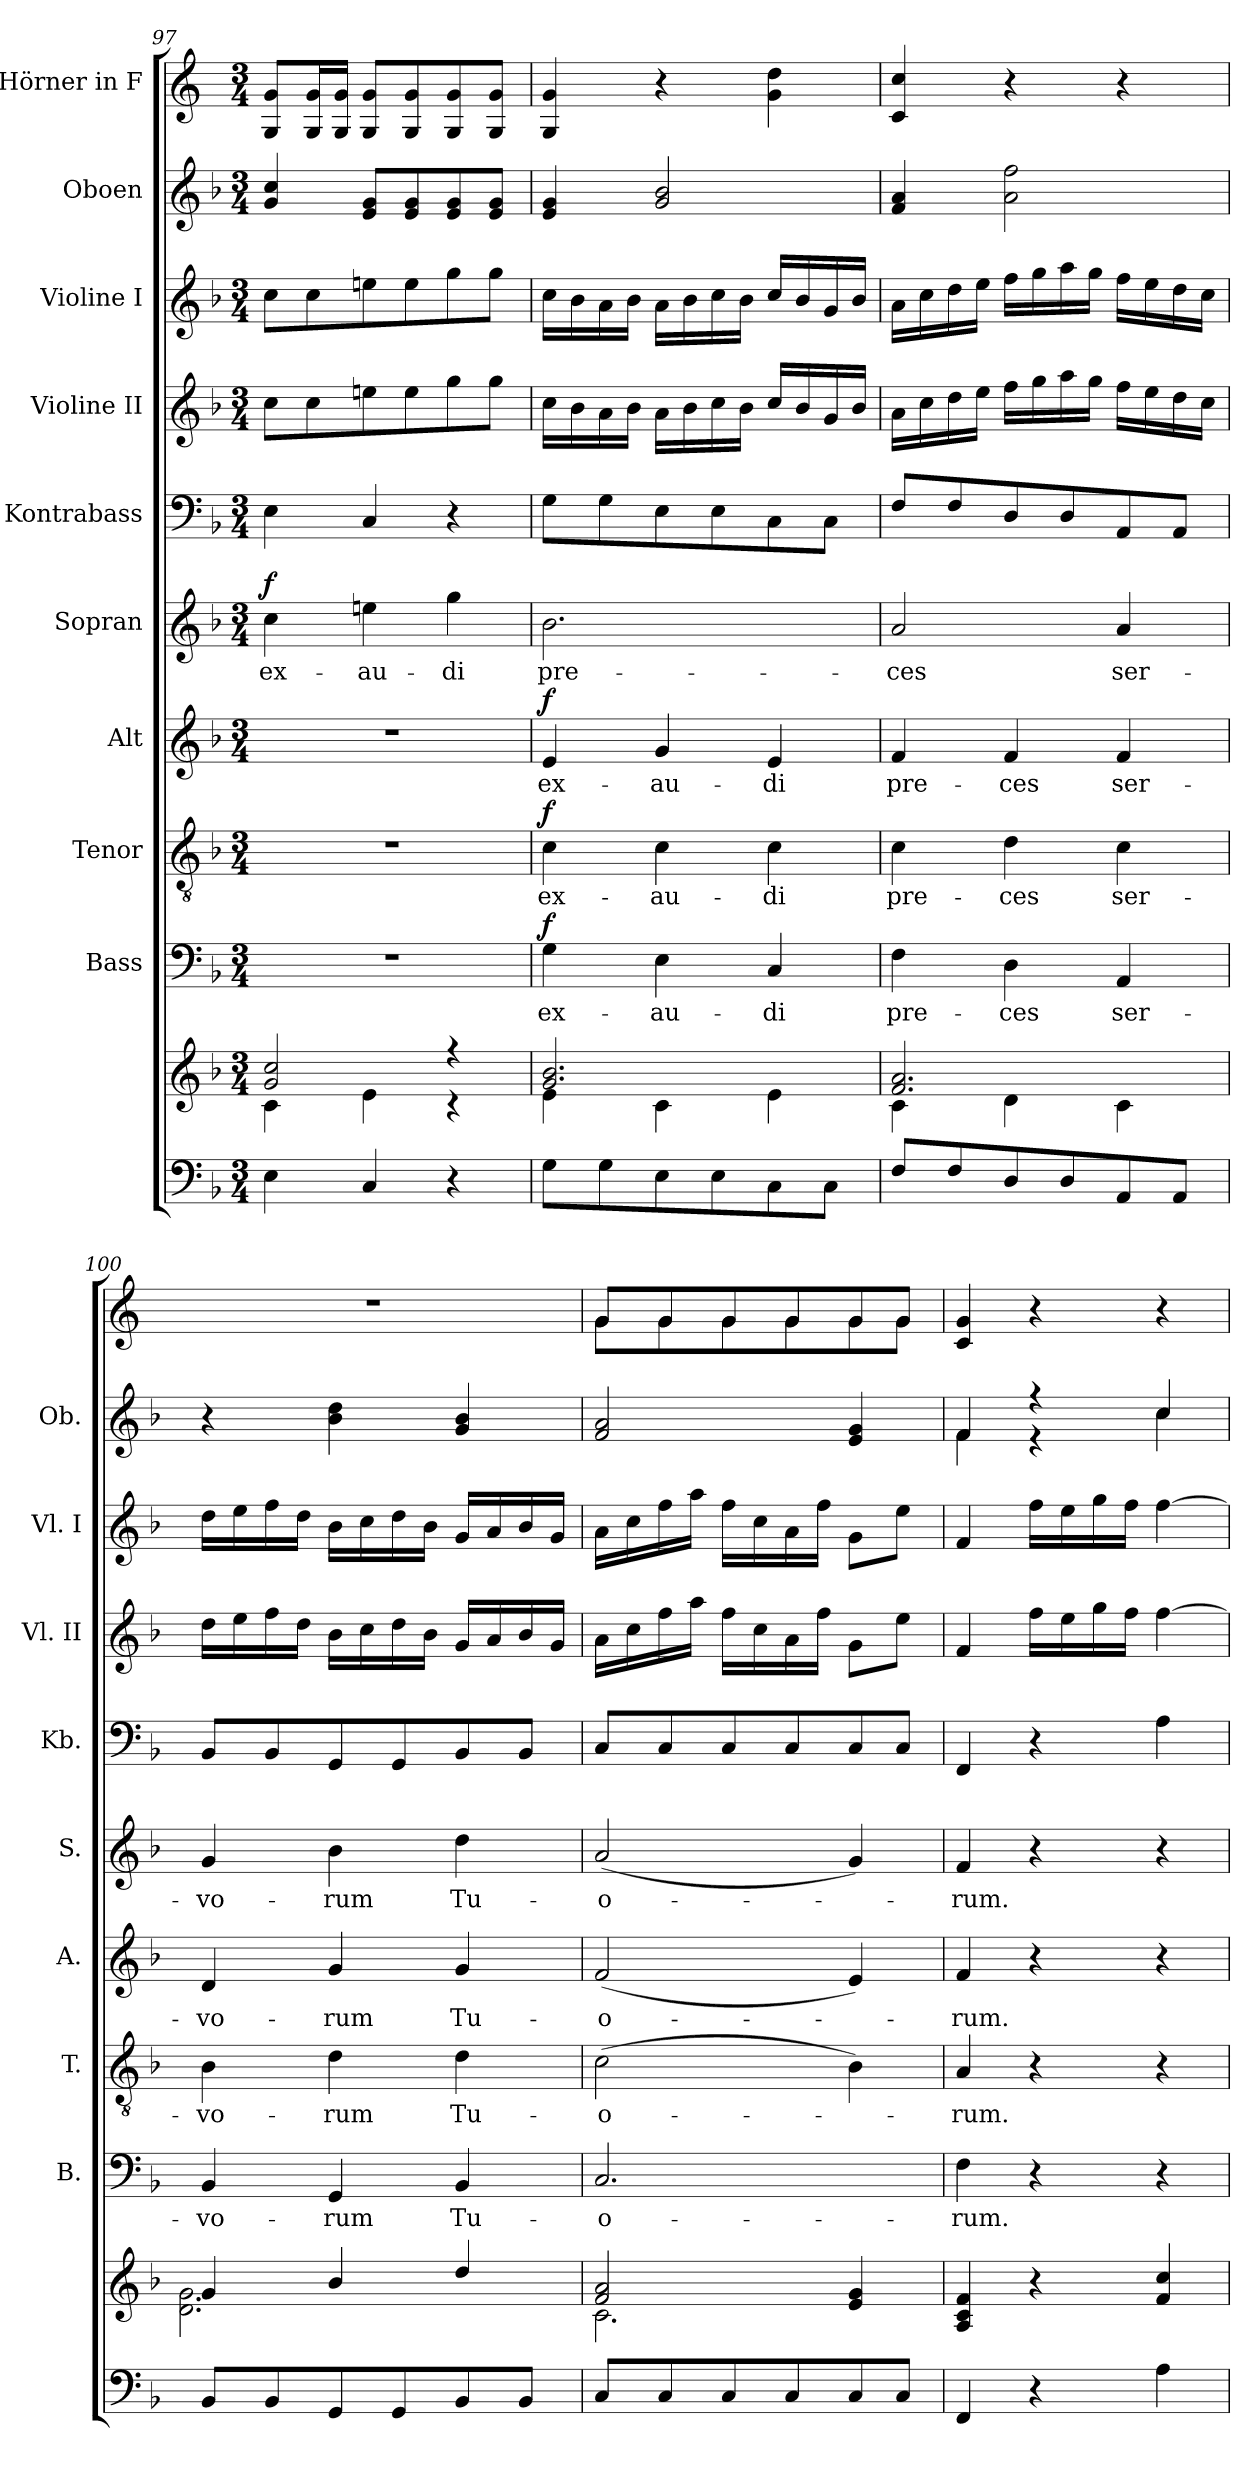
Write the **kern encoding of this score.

**kern	**kern	**kern	**text	**dynam	**kern	**text	**dynam	**kern	**text	**dynam	**kern	**text	**dynam	**kern	**kern	**kern	**kern	**kern
*part10	*part10	*part9	*part9	*part9	*part8	*part8	*part8	*part7	*part7	*part7	*part6	*part6	*part6	*part5	*part4	*part3	*part2	*part1
*staff11	*staff10	*staff9	*staff9	*staff9	*staff8	*staff8	*staff8	*staff7	*staff7	*staff7	*staff6	*staff6	*staff6	*staff5	*staff4	*staff3	*staff2	*staff1
*	*	*I"Bass	*	*	*I"Tenor	*	*	*I"Alt	*	*	*I"Sopran	*	*	*I"Kontrabass	*I"Violine II	*I"Violine I	*I"Oboen	*I"Hörner in F
*	*	*I'B.	*	*	*I'T.	*	*	*I'A.	*	*	*I'S.	*	*	*I'Kb.	*I'Vl. II	*I'Vl. I	*I'Ob.	*
!!LO:PB:g=z
*clefF4	*clefG2	*clefF4	*	*	*clefGv2	*	*	*clefG2	*	*	*clefG2	*	*	*clefF4	*clefG2	*clefG2	*clefG2	*clefG2
*	*	*	*	*	*	*	*	*	*	*	*	*	*	*ITrd7c12	*	*	*	*ITrd4c7
*k[b-]	*k[b-]	*k[b-]	*	*	*k[b-]	*	*	*k[b-]	*	*	*k[b-]	*	*	*k[b-]	*k[b-]	*k[b-]	*k[b-]	*k[b-]
*F:	*F:	*F:	*	*	*F:	*	*	*F:	*	*	*F:	*	*	*F:	*F:	*F:	*F:	*F:
*M3/4	*M3/4	*M3/4	*	*	*M3/4	*	*	*M3/4	*	*	*M3/4	*	*	*M3/4	*M3/4	*M3/4	*M3/4	*M3/4
=97	=97	=97	=97	=97	=97	=97	=97	=97	=97	=97	=97	=97	=97	=97	=97	=97	=97	=97
*	*^	*	*	*	*	*	*	*	*	*	*	*	*	*	*	*	*	*
!	!	!	!	!	!	!	!	!	!	!	!	!	!LO:LY:b	!LO:DY:a	!	!	!	!	!
4E\	2g/ 2cc/	4c\	2.r	.	.	2.r	.	.	2.r	.	.	4cc\	ex-	f	4EE\	8cc\L	8cc\L	4g/ 4cc/	8C/ 8c/L
.	.	.	.	.	.	.	.	.	.	.	.	.	.	.	.	8cc\	8cc\	.	16C/ 16c/L
.	.	.	.	.	.	.	.	.	.	.	.	.	.	.	.	.	.	.	16C/ 16c/JJ
!	!	!	!	!	!	!	!	!	!	!	!	!	!LO:LY:b	!	!	!	!	!	!
4C/	.	4e\	.	.	.	.	.	.	.	.	.	4een\	-au-	.	4CC/	8een\	8een\	8e/ 8g/L	8C/ 8c/L
.	.	.	.	.	.	.	.	.	.	.	.	.	.	.	.	8ee\	8ee\	8e/ 8g/	8C/ 8c/
!	!	!	!	!	!	!	!	!	!	!	!	!	!LO:LY:b	!	!	!	!	!	!
4r	4r	4r	.	.	.	.	.	.	.	.	.	4gg\	-di	.	4r	8gg\	8gg\	8e/ 8g/	8C/ 8c/
.	.	.	.	.	.	.	.	.	.	.	.	.	.	.	.	8gg\J	8gg\J	8e/ 8g/J	8C/ 8c/J
=98	=98	=98	=98	=98	=98	=98	=98	=98	=98	=98	=98	=98	=98	=98	=98	=98	=98	=98	=98
!	!	!	!	!LO:LY:b	!LO:DY:a	!	!LO:LY:b	!LO:DY:a	!	!LO:LY:b	!LO:DY:a	!	!LO:LY:b	!	!	!	!	!	!
8G\L	2.g/ 2.b-/	4e\	4G\	ex-	f	4c\	ex-	f	4e/	ex-	f	2.b-\	pre-	.	8GG\L	16cc\LL	16cc\LL	4e/ 4g/	4C/ 4c/
.	.	.	.	.	.	.	.	.	.	.	.	.	.	.	.	16b-\	16b-\	.	.
8G\	.	.	.	.	.	.	.	.	.	.	.	.	.	.	8GG\	16a\	16a\	.	.
.	.	.	.	.	.	.	.	.	.	.	.	.	.	.	.	16b-\JJ	16b-\JJ	.	.
!	!	!	!	!LO:LY:b	!	!	!LO:LY:b	!	!	!LO:LY:b	!	!	!	!	!	!	!	!	!
8E\	.	4c\	4E\	-au-	.	4c\	-au-	.	4g/	-au-	.	.	.	.	8EE\	16a\LL	16a\LL	2g/ 2b-/	4r
.	.	.	.	.	.	.	.	.	.	.	.	.	.	.	.	16b-\	16b-\	.	.
8E\	.	.	.	.	.	.	.	.	.	.	.	.	.	.	8EE\	16cc\	16cc\	.	.
.	.	.	.	.	.	.	.	.	.	.	.	.	.	.	.	16b-\JJ	16b-\JJ	.	.
!	!	!	!	!LO:LY:b	!	!	!LO:LY:b	!	!	!LO:LY:b	!	!	!	!	!	!	!	!	!
8C\	.	4e\	4C/	-di	.	4c\	-di	.	4e/	-di	.	.	.	.	8CC\	16cc/LL	16cc/LL	.	4c\ 4g\
.	.	.	.	.	.	.	.	.	.	.	.	.	.	.	.	16b-/	16b-/	.	.
8C\J	.	.	.	.	.	.	.	.	.	.	.	.	.	.	8CC\J	16g/	16g/	.	.
.	.	.	.	.	.	.	.	.	.	.	.	.	.	.	.	16b-/JJ	16b-/JJ	.	.
=99	=99	=99	=99	=99	=99	=99	=99	=99	=99	=99	=99	=99	=99	=99	=99	=99	=99	=99	=99
!	!	!	!	!LO:LY:b	!	!	!LO:LY:b	!	!	!LO:LY:b	!	!	!LO:LY:b	!	!	!	!	!	!
8F/L	2.f/ 2.a/	4c\	4F\	pre-	.	4c\	pre-	.	4f/	pre-	.	2a/	-ces	.	8FF/L	16a\LL	16a\LL	4f/ 4a/	4F/ 4f/
.	.	.	.	.	.	.	.	.	.	.	.	.	.	.	.	16cc\	16cc\	.	.
8F/	.	.	.	.	.	.	.	.	.	.	.	.	.	.	8FF/	16dd\	16dd\	.	.
.	.	.	.	.	.	.	.	.	.	.	.	.	.	.	.	16ee\JJ	16ee\JJ	.	.
!	!	!	!	!LO:LY:b	!	!	!LO:LY:b	!	!	!LO:LY:b	!	!	!	!	!	!	!	!	!
8D/	.	4d\	4D\	-ces	.	4d\	-ces	.	4f/	-ces	.	.	.	.	8DD/	16ff\LL	16ff\LL	2a\ 2ff\	4r
.	.	.	.	.	.	.	.	.	.	.	.	.	.	.	.	16gg\	16gg\	.	.
8D/	.	.	.	.	.	.	.	.	.	.	.	.	.	.	8DD/	16aa\	16aa\	.	.
.	.	.	.	.	.	.	.	.	.	.	.	.	.	.	.	16gg\JJ	16gg\JJ	.	.
!	!	!	!	!LO:LY:b	!	!	!LO:LY:b	!	!	!LO:LY:b	!	!	!LO:LY:b	!	!	!	!	!	!
8AA/	.	4c\	4AA/	ser-	.	4c\	ser-	.	4f/	ser-	.	4a/	ser-	.	8AAA/	16ff\LL	16ff\LL	.	4r
.	.	.	.	.	.	.	.	.	.	.	.	.	.	.	.	16ee\	16ee\	.	.
8AA/J	.	.	.	.	.	.	.	.	.	.	.	.	.	.	8AAA/J	16dd\	16dd\	.	.
.	.	.	.	.	.	.	.	.	.	.	.	.	.	.	.	16cc\JJ	16cc\JJ	.	.
=100	=100	=100	=100	=100	=100	=100	=100	=100	=100	=100	=100	=100	=100	=100	=100	=100	=100	=100	=100
!	!	!	!	!LO:LY:b	!	!	!LO:LY:b	!	!	!LO:LY:b	!	!	!LO:LY:b	!	!	!	!	!	!
8BB-/L	4g/	2.d\ 2.g\	4BB-/	-vo-	.	4B-\	-vo-	.	4d/	-vo-	.	4g/	-vo-	.	8BBB-/L	16dd\LL	16dd\LL	4r	2.r
.	.	.	.	.	.	.	.	.	.	.	.	.	.	.	.	16ee\	16ee\	.	.
8BB-/	.	.	.	.	.	.	.	.	.	.	.	.	.	.	8BBB-/	16ff\	16ff\	.	.
.	.	.	.	.	.	.	.	.	.	.	.	.	.	.	.	16dd\JJ	16dd\JJ	.	.
!	!	!	!	!LO:LY:b	!	!	!LO:LY:b	!	!	!LO:LY:b	!	!	!LO:LY:b	!	!	!	!	!	!
8GG/	4b-/	.	4GG/	-rum	.	4d\	-rum	.	4g/	-rum	.	4b-\	-rum	.	8GGG/	16b-\LL	16b-\LL	4b-\ 4dd\	.
.	.	.	.	.	.	.	.	.	.	.	.	.	.	.	.	16cc\	16cc\	.	.
8GG/	.	.	.	.	.	.	.	.	.	.	.	.	.	.	8GGG/	16dd\	16dd\	.	.
.	.	.	.	.	.	.	.	.	.	.	.	.	.	.	.	16b-\JJ	16b-\JJ	.	.
!	!	!	!	!LO:LY:b	!	!	!LO:LY:b	!	!	!LO:LY:b	!	!	!LO:LY:b	!	!	!	!	!	!
8BB-/	4dd/	.	4BB-/	Tu-	.	4d\	Tu-	.	4g/	Tu-	.	4dd\	Tu-	.	8BBB-/	16g/LL	16g/LL	4g/ 4b-/	.
.	.	.	.	.	.	.	.	.	.	.	.	.	.	.	.	16a/	16a/	.	.
8BB-/J	.	.	.	.	.	.	.	.	.	.	.	.	.	.	8BBB-/J	16b-/	16b-/	.	.
.	.	.	.	.	.	.	.	.	.	.	.	.	.	.	.	16g/JJ	16g/JJ	.	.
!!LO:PB:g=z
=101	=101	=101	=101	=101	=101	=101	=101	=101	=101	=101	=101	=101	=101	=101	=101	=101	=101	=101	=101
!	!	!	!	!LO:LY:b	!	!	!LO:LY:b	!	!	!LO:LY:b	!	!	!LO:LY:b	!	!	!	!	!	!
*	*	*	*	*	*	*	*	*	*	*	*	*	*	*	*	*	*	*	*^
8C/L	2f/ 2a/	2.c\	2.C/	-o-	.	(>2c\	-o-	.	(<2f/	-o-	.	(<2a/	-o-	.	8CC/L	16a\LL	16a\LL	2f/ 2a/	8c/L	8c\L
.	.	.	.	.	.	.	.	.	.	.	.	.	.	.	.	16cc\	16cc\	.	.	.
8C/	.	.	.	.	.	.	.	.	.	.	.	.	.	.	8CC/	16ff\	16ff\	.	8c/	8c\
.	.	.	.	.	.	.	.	.	.	.	.	.	.	.	.	16aa\JJ	16aa\JJ	.	.	.
8C/	.	.	.	.	.	.	.	.	.	.	.	.	.	.	8CC/	16ff\LL	16ff\LL	.	8c/	8c\
.	.	.	.	.	.	.	.	.	.	.	.	.	.	.	.	16cc\	16cc\	.	.	.
8C/	.	.	.	.	.	.	.	.	.	.	.	.	.	.	8CC/	16a\	16a\	.	8c/	8c\
.	.	.	.	.	.	.	.	.	.	.	.	.	.	.	.	16ff\JJ	16ff\JJ	.	.	.
8C/	4e/ 4g/	.	.	.	.	4B-\)	.	.	4e/)	.	.	4g/)	.	.	8CC/	8g\L	8g\L	4e/ 4g/	8c/	8c\
8C/J	.	.	.	.	.	.	.	.	.	.	.	.	.	.	8CC/J	8ee\J	8ee\J	.	8c/J	8c\J
*	*v	*v	*	*	*	*	*	*	*	*	*	*	*	*	*	*	*	*	*	*
=102	=102	=102	=102	=102	=102	=102	=102	=102	=102	=102	=102	=102	=102	=102	=102	=102	=102	=102	=102
!	!	!	!LO:LY:b	!	!	!LO:LY:b	!	!	!LO:LY:b	!	!	!LO:LY:b	!	!	!	!	!	!	!
*	*	*	*	*	*	*	*	*	*	*	*	*	*	*	*	*	*^	*v	*v
4FF/	4A/ 4c/ 4f/	4F\	-rum.	.	4A/	-rum.	.	4f/	-rum.	.	4f/	-rum.	.	4FFF/	4f/	4f/	4f/	4f\	4F/ 4c/
4r	4r	4r	.	.	4r	.	.	4r	.	.	4r	.	.	4r	16ff\LL	16ff\LL	4r	4r	4r
.	.	.	.	.	.	.	.	.	.	.	.	.	.	.	16ee\	16ee\	.	.	.
.	.	.	.	.	.	.	.	.	.	.	.	.	.	.	16gg\	16gg\	.	.	.
.	.	.	.	.	.	.	.	.	.	.	.	.	.	.	16ff\JJ	16ff\JJ	.	.	.
4A\	4f/ 4cc/	4r	.	.	4r	.	.	4r	.	.	4r	.	.	4AA\	[4ff\	[4ff\	4cc/	4cc\	4r
*	*	*	*	*	*	*	*	*	*	*	*	*	*	*	*	*	*v	*v	*
=	=	=	=	=	=	=	=	=	=	=	=	=	=	=	=	=	=	=
*-	*-	*-	*-	*-	*-	*-	*-	*-	*-	*-	*-	*-	*-	*-	*-	*-	*-	*-
